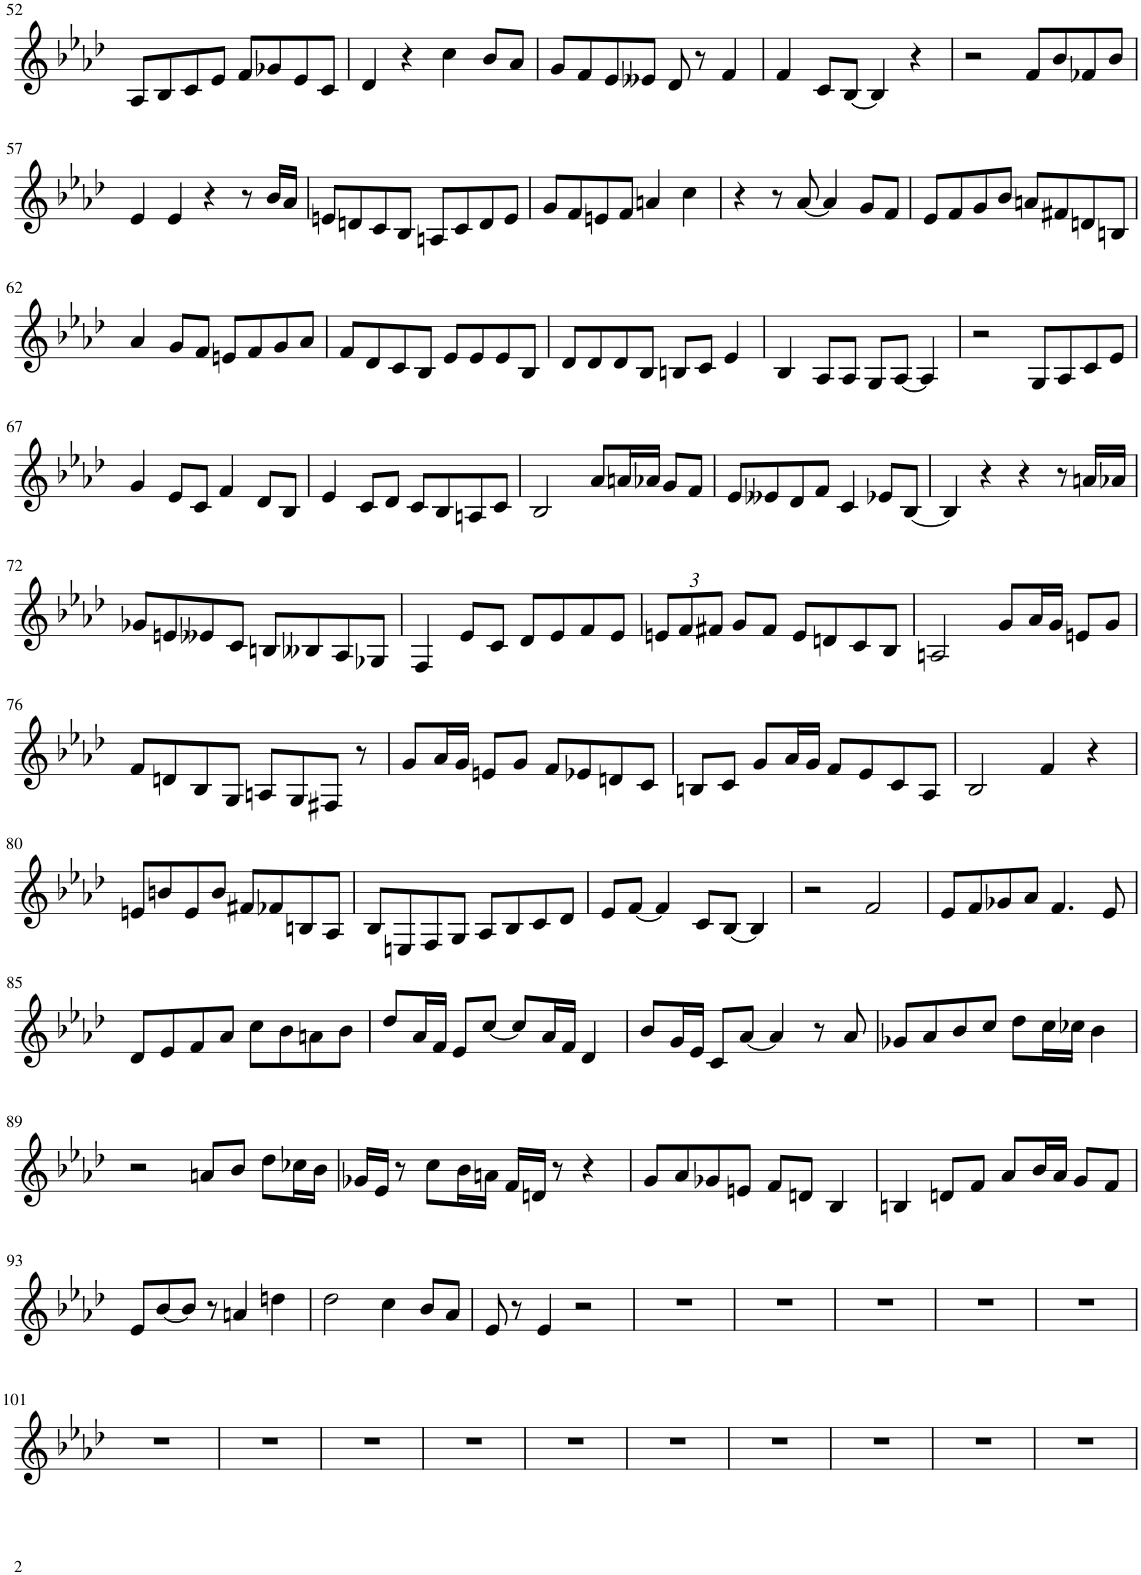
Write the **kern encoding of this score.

**kern
*part1
*staff1
*I"Piano
*I'Pno.
!!LO:PB:g=z
*clefG2
*k[b-e-a-d-]
*M4/4
=52
8A-/L
8B-/
8c/
8e-/J
8f/L
8g-X/
8e-/
8c/J
=53
4d-/
4r
4cc\
8b-/L
8a-/J
=54
8g/L
8f/
8e-/
8e--X/J
8d-/
8r
4f/
=55
4f/
8c/L
[8B-/J
4B-/]
4r
=56
2r
8f/L
8b-/
8f-X/
8b-/J
!!LO:LB:g=z
=57
4e-/
4e-/
4r
8r
16b-/LL
16a-/JJ
=58
8en/L
8dn/
8c/
8B-/J
8An/L
8c/
8d/
8e/J
=59
8g/L
8f/
8en/
8f/J
4an/
4cc\
=60
4r
8r
[8a-/
4a-/]
8g/L
8f/J
=61
8e-/L
8f/
8g/
8b-/J
8an/L
8f#X/
8dn/
8Bn/J
!!LO:LB:g=z
=62
4a-/
8g/L
8f/J
8en/L
8f/
8g/
8a-/J
=63
8f/L
8d-/
8c/
8B-/J
8e-/L
8e-/
8e-/
8B-/J
=64
8d-/L
8d-/
8d-/
8B-/J
8Bn/L
8c/J
4e-/
=65
4B-/
8A-/L
8A-/J
8G/L
[8A-/J
4A-/]
=66
2r
8G/L
8A-/
8c/
8e-/J
!!LO:LB:g=z
=67
4g/
8e-/L
8c/J
4f/
8d-/L
8B-/J
=68
4e-/
8c/L
8d-/J
8c/L
8B-/
8An/
8c/J
=69
2B-/
8a-/L
16an/L
16a-X/JJ
8g/L
8f/J
=70
8e-/L
8e--X/
8d-/
8f/J
4c/
8e-X/L
[8B-/J
=71
4B-/]
4r
4r
8r
16an/LL
16a-X/JJ
!!LO:LB:g=z
=72
8g-X/L
8en/
8e--X/
8c/J
8Bn/L
8B--X/
8A-/
8G-X/J
=73
4F/
8e-/L
8c/J
8d-/L
8e-/
8f/
8e-/J
=74
*Xbrackettup
12en/L
12f/
12f#X/J
8g/L
8f#/J
8e/L
8dn/
8c/
8B-/J
=75
2An/
8g/L
16a-/L
16g/JJ
8en/L
8g/J
!!LO:LB:g=z
=76
8f/L
8dn/
8B-/
8G/J
8An/L
8G/
8F#X/J
8r
=77
8g/L
16a-/L
16g/JJ
8en/L
8g/J
8f/L
8e-X/
8dn/
8c/J
=78
8Bn/L
8c/J
8g/L
16a-/L
16g/JJ
8f/L
8e-/
8c/
8A-/J
=79
2B-/
4f/
4r
!!LO:LB:g=z
=80
8en/L
8bn/
8e/
8b/J
8f#X/L
8f-X/
8Bn/
8A-/J
=81
8B-/L
8En/
8F/
8G/J
8A-/L
8B-/
8c/
8d-/J
=82
8e-/L
[8f/J
4f/]
8c/L
[8B-/J
4B-/]
=83
2r
2f/
=84
8e-/L
8f/
8g-X/
8a-/J
4.f/
8e-/
!!LO:LB:g=z
=85
8d-/L
8e-/
8f/
8a-/J
8cc\L
8b-\
8an\
8b-\J
=86
8dd-/L
16a-/L
16f/JJ
8e-/L
[8cc/J
8cc/L]
16a-/L
16f/JJ
4d-/
=87
8b-/L
16g/L
16e-/JJ
8c/L
[8a-/J
4a-/]
8r
8a-/
=88
8g-X/L
8a-/
8b-/
8cc/J
8dd-\L
16cc\L
16cc-X\JJ
4b-\
!!LO:LB:g=z
=89
2r
8an/L
8b-/J
8dd-\L
16cc-X\L
16b-\JJ
=90
16g-X/LL
16e-/JJ
8r
8cc\L
16b-\L
16an\JJ
16f/LL
16dn/JJ
8r
4r
=91
8g/L
8a-/
8g-X/
8en/J
8f/L
8dn/J
4B-/
=92
4Bn/
8dn/L
8f/J
8a-/L
16b-/L
16a-/JJ
8g/L
8f/J
!!LO:LB:g=z
=93
8e-/L
[8b-/
8b-/J]
8r
4an/
4ddn\
=94
2dd-\
4cc\
8b-/L
8a-/J
=95
8e-/
8r
4e-/
2r
=96
1r
=97
1r
=98
1r
=99
1r
=100
1r
!!LO:LB:g=z
=101
1r
=102
1r
=103
1r
=104
1r
=105
1r
=106
1r
=107
1r
=108
1r
=109
1r
=110
1r
=
*-
